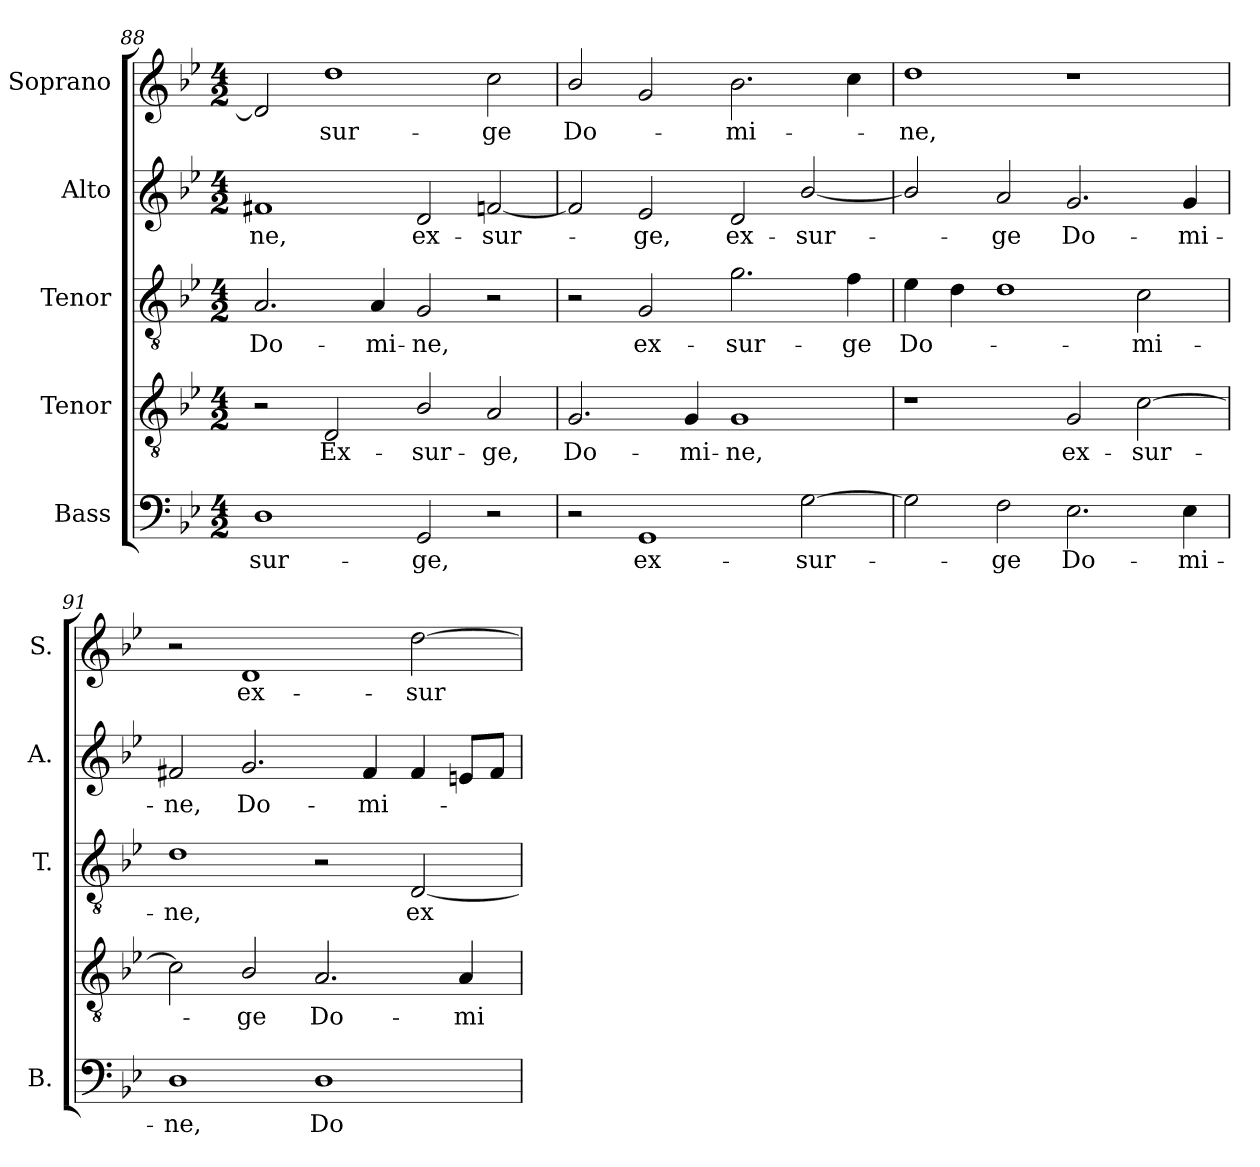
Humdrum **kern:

**kern	**text	**kern	**text	**kern	**text	**kern	**text	**kern	**text
*part5	*part5	*part4	*part4	*part3	*part3	*part2	*part2	*part1	*part1
*staff5	*staff5	*staff4	*staff4	*staff3	*staff3	*staff2	*staff2	*staff1	*staff1
*I"Bass	*	*I"Tenor	*	*I"Tenor	*	*I"Alto	*	*I"Soprano	*
*I'B.	*	*	*	*I'T.	*	*I'A.	*	*I'S.	*
*clefF4	*	*clefGv2	*	*clefGv2	*	*clefG2	*	*clefG2	*
*	*	*ITrd7c12	*	*ITrd7c12	*	*	*	*	*
*k[b-e-]	*	*k[b-e-]	*	*k[b-e-]	*	*k[b-e-]	*	*k[b-e-]	*
*B-:	*	*B-:	*	*B-:	*	*B-:	*	*B-:	*
*M4/2	*	*M4/2	*	*M4/2	*	*M4/2	*	*M4/2	*
=88	=88	=88	=88	=88	=88	=88	=88	=88	=88
!	!LO:LY:b:color=#000000	!	!	!	!	!	!	!	!
!	!	!	!	!	!LO:LY:b:color=#000000	!	!	!	!
!	!	!	!	!	!	!	!LO:LY:b:color=#000000	!	!
1Di	-sur-	2r	.	2.AAi/	Do-	1f#Xi	-ne,	2di/]	.
!	!	!	!LO:LY:b:color=#000000	!	!	!	!	!	!
!	!	!	!	!	!	!	!	!	!LO:LY:b:color=#000000
.	.	2DDi/	Ex-	.	.	.	.	1ddi	-sur-
!	!	!	!	!	!LO:LY:b:color=#000000	!	!	!	!
.	.	.	.	4AAi/	-mi-	.	.	.	.
!	!LO:LY:b:color=#000000	!	!	!	!	!	!	!	!
!	!	!	!LO:LY:b:color=#000000	!	!	!	!	!	!
!	!	!	!	!	!LO:LY:b:color=#000000	!	!	!	!
!	!	!	!	!	!	!	!LO:LY:b:color=#000000	!	!
2GGi/	-ge,	2BB-i/	-sur-	2GGi/	-ne,	2di/	ex-	.	.
!	!	!	!LO:LY:b:color=#000000	!	!	!	!	!	!
!	!	!	!	!	!	!	!LO:LY:b:color=#000000	!	!
!	!	!	!	!	!	!	!	!	!LO:LY:b:color=#000000
2r	.	2AAi/	-ge,	2r	.	[2fni/	-sur-	2cci\	-ge
!!LO:LB:g=z
=89	=89	=89	=89	=89	=89	=89	=89	=89	=89
!	!	!	!LO:LY:b:color=#000000	!	!	!	!	!	!
!	!	!	!	!	!	!	!	!	!LO:LY:b:color=#000000
2r	.	2.GGi/	Do-	2r	.	2fi/]	.	2b-i/	Do-
!	!LO:LY:b:color=#000000	!	!	!	!	!	!	!	!
!	!	!	!	!	!LO:LY:b:color=#000000	!	!	!	!
!	!	!	!	!	!	!	!LO:LY:b:color=#000000	!	!
1GGi	ex-	.	.	2GGi/	ex-	2e-i/	-ge,	2gi/	.
!	!	!	!LO:LY:b:color=#000000	!	!	!	!	!	!
.	.	4GGi/	-mi-	.	.	.	.	.	.
!	!	!	!LO:LY:b:color=#000000	!	!	!	!	!	!
!	!	!	!	!	!LO:LY:b:color=#000000	!	!	!	!
!	!	!	!	!	!	!	!LO:LY:b:color=#000000	!	!
!	!	!	!	!	!	!	!	!	!LO:LY:b:color=#000000
.	.	1GGi	-ne,	2.Gi\	-sur-	2di/	ex-	2.b-i\	-mi-
!	!LO:LY:b:color=#000000	!	!	!	!	!	!	!	!
!	!	!	!	!	!	!	!LO:LY:b:color=#000000	!	!
[2Gi\	-sur-	.	.	.	.	[2b-i/	-sur-	.	.
!	!	!	!	!	!LO:LY:b:color=#000000	!	!	!	!
.	.	.	.	4Fi\	-ge	.	.	4cci\	.
=90	=90	=90	=90	=90	=90	=90	=90	=90	=90
!	!	!	!	!	!LO:LY:b:color=#000000	!	!	!	!
!	!	!	!	!	!	!	!	!	!LO:LY:b:color=#000000
2Gi\]	.	1r	.	4E-i\	Do-	2b-i/]	.	1ddi	-ne,
.	.	.	.	4Di\	.	.	.	.	.
!	!LO:LY:b:color=#000000	!	!	!	!	!	!	!	!
!	!	!	!	!	!	!	!LO:LY:b:color=#000000	!	!
2Fi\	-ge	.	.	1Di	.	2ai/	-ge	.	.
!	!LO:LY:b:color=#000000	!	!	!	!	!	!	!	!
!	!	!	!LO:LY:b:color=#000000	!	!	!	!	!	!
!	!	!	!	!	!	!	!LO:LY:b:color=#000000	!	!
2.E-i\	Do-	2GGi/	ex-	.	.	2.gi/	Do-	1r	.
!	!	!	!LO:LY:b:color=#000000	!	!	!	!	!	!
!	!	!	!	!	!LO:LY:b:color=#000000	!	!	!	!
.	.	[2Ci\	-sur-	2Ci\	-mi-	.	.	.	.
!	!LO:LY:b:color=#000000	!	!	!	!	!	!	!	!
!	!	!	!	!	!	!	!LO:LY:b:color=#000000	!	!
4E-i\	-mi-	.	.	.	.	4gi/	-mi-	.	.
=91	=91	=91	=91	=91	=91	=91	=91	=91	=91
!	!LO:LY:b:color=#000000	!	!	!	!	!	!	!	!
!	!	!	!	!	!LO:LY:b:color=#000000	!	!	!	!
!	!	!	!	!	!	!	!LO:LY:b:color=#000000	!	!
1Di	-ne,	2Ci\]	.	1Di	-ne,	2f#Xi/	-ne,	2r	.
!	!	!	!LO:LY:b:color=#000000	!	!	!	!	!	!
!	!	!	!	!	!	!	!LO:LY:b:color=#000000	!	!
!	!	!	!	!	!	!	!	!	!LO:LY:b:color=#000000
.	.	2BB-i/	-ge	.	.	2.gi/	Do-	1di	ex-
!	!LO:LY:b:color=#000000	!	!	!	!	!	!	!	!
!	!	!	!LO:LY:b:color=#000000	!	!	!	!	!	!
1Di	Do-	2.AAi/	Do-	2r	.	.	.	.	.
!	!	!	!	!	!	!	!LO:LY:b:color=#000000	!	!
.	.	.	.	.	.	4f#i/	-mi-	.	.
!	!	!	!	!	!LO:LY:b:color=#000000	!	!	!	!
!	!	!	!	!	!	!	!	!	!LO:LY:b:color=#000000
.	.	.	.	[2DDi/	ex-	4f#i/	.	[2ddi\	-sur-
!	!	!	!LO:LY:b:color=#000000	!	!	!	!	!	!
.	.	4AAi/	-mi-	.	.	8eni/L	.	.	.
.	.	.	.	.	.	8f#i/J	.	.	.
=	=	=	=	=	=	=	=	=	=
*-	*-	*-	*-	*-	*-	*-	*-	*-	*-
